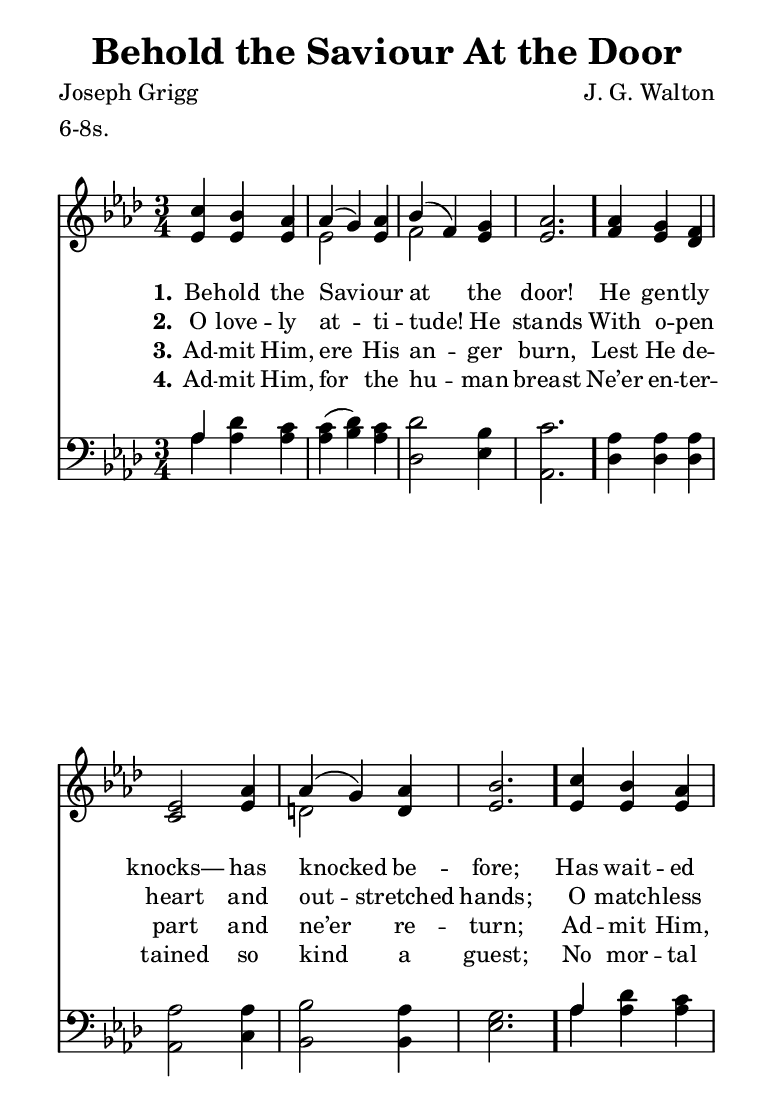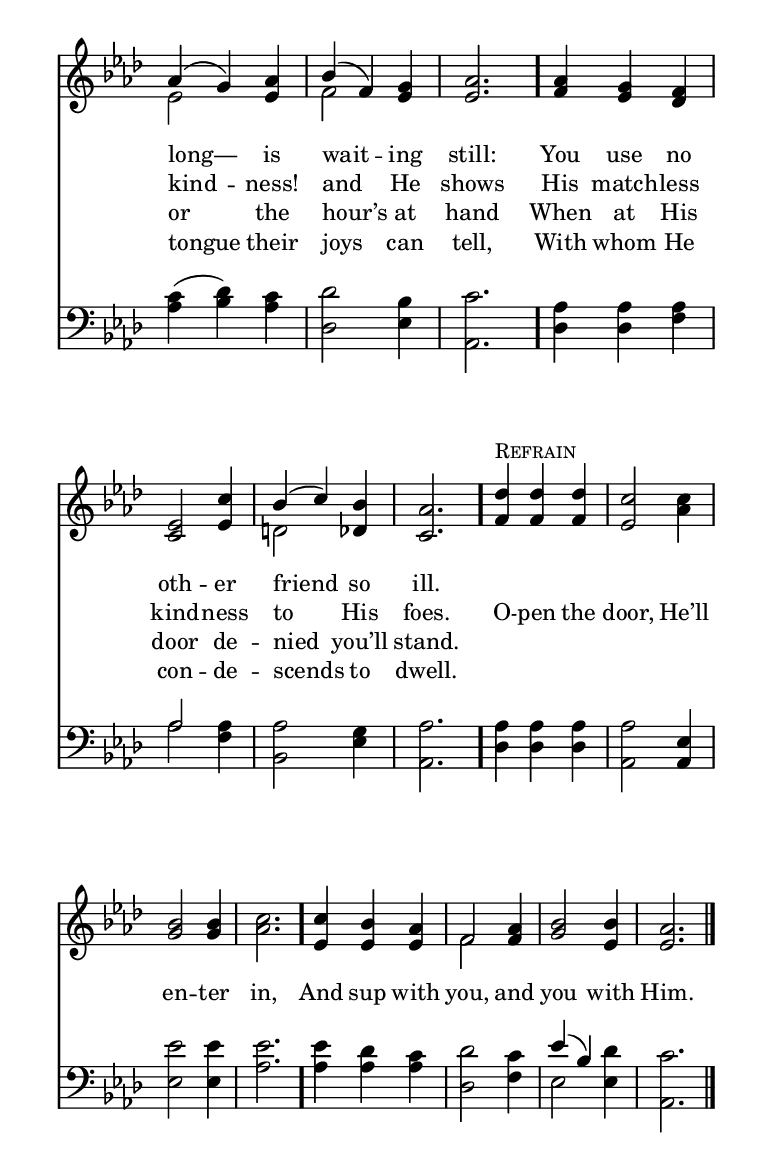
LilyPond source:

\include "common/global.ily"
\paper {
  \include "common/paper.ily"
  system-count = #(cond (is-eogsized 4) (#t #f))
}

\header{
  hymnnumber = "4"
  title = "Behold the Saviour At the Door"
  tunename = "St. Catherine"
  meter = "6-8s."
  poet = "Joseph Grigg"
  composer = "J. G. Walton"
  %copyright = ""
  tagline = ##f
}

patternA = { c4 c4 c4 | c4( c4) c4 | c4( c4) c4 | c2. \break } % Soprano 1
patternB = { c4 c4 c4 | c2      c4 | c4( c4) c4 | c2. \break } % Soprano 2
patternC = { c4 c4 c4 | c2      c4 | c2      c4 | c2. \break } % Alto 1 & Tenor / Bass 2
patternD = { c4 c4 c4 | c2      c4 | c2      c4 | c2. \break } % Alto 2
patternE = { c4 c4 c4 | c4( c4) c4 | c2      c4 | c2. \break } % Tenor / Bass 1

patternR = { c4 c4 c4 | c2      c4 | c2      c4 | c2. \break } % Soprano / Alto / Bass Refrain
patternS = { c4 c4 c4 | c2      c4 | c4( c4) c4 | c2. \break } % Tenor Refrain

global = {
  \include "common/overrides.ily"
  \override Staff.TimeSignature.style = #'numbered \time 3/4
  \once \override Score.MetronomeMark.transparent = ##t
  \tempo 4 = 96
  \key aes \major
  \autoBeamOff
}

notesSoprano = {
\global
\relative c'' {

  \changePitch \patternA { c bes aes   | aes g aes | bes f g   | aes }
  \changePitch \patternB { aes g f     | ees aes   | aes g aes | bes }
  \changePitch \patternA { c bes aes   | aes g aes | bes f g   | aes }
  \changePitch \patternB { aes g f     | ees c'    | bes c bes | aes }

  << s^\markup { \small \caps "Refrain" }
  \changePitch \patternR { des des des | c c       | bes bes   | c   } >>
  \changePitch \patternR { c bes aes   | f aes     | bes bes   | aes }
  \bar "|."

}
}

notesAlto = {
\global
\relative e' {

  \changePitch \patternC { ees ees ees | ees ees | f ees | ees }
  \changePitch \patternD { f ees des   | c ees   | d d   | ees }
  \changePitch \patternC { ees ees ees | ees ees | f ees | ees }
  \changePitch \patternD { f ees des   | c ees   | d des | c   }

  \changePitch \patternR { f f f       | ees aes | g g   | aes }
  \changePitch \patternR { ees ees ees | f f     | g ees | ees }

}
}

notesTenor = {
\global
\relative a {

  \changePitch \patternE { aes des c   | c des c | des bes     | c   }
  \changePitch \patternC { aes aes aes | aes aes | bes aes     | g   }
  \changePitch \patternE { aes des c   | c des c | des bes     | c   }
  \changePitch \patternC { aes aes aes | aes aes | aes g       | aes }

  \changePitch \patternR { aes aes aes | aes ees | ees' ees    | ees }
  \changePitch \patternS { ees des c   | des c   | ees bes des | c   }

}
}

notesBass = {
\global
\relative f {

  \changePitch \patternE { aes aes aes | aes bes aes | des, ees | aes, }
  \changePitch \patternC { des des des | aes c       | bes bes  | ees  }
  \changePitch \patternE { aes aes aes | aes bes aes | des, ees | aes, }
  \changePitch \patternC { des des f   | aes f       | bes, ees | aes, }

  \changePitch \patternR { des des des | aes aes     | ees' ees | aes  }
  \changePitch \patternR { aes aes aes | des, f      | ees ees  | aes, }

}
}

Refrain = \lyricmode {

  O -- pen the door, He’ll en -- ter in, \bar "."
  And sup with you, and you with Him. \bar "."

}

wordsA = \lyricmode {
\set stanza = "1."

  Be -- hold the Sav -- iour at the door! \bar "."
  He gen -- tly knocks— has knocked be -- fore; \bar "."
  Has wait -- ed long— is wait -- ing still: \bar "."
  You use no oth -- er friend so ill. \bar "."

}

wordsB = \lyricmode {
\set stanza = "2."

  O love -- ly at -- ti -- tude! He stands
  With o -- pen heart and out -- stretched hands;
  O match -- less kind -- ness! and He shows
  His match -- less kind -- ness to His foes.
  \Refrain
}

wordsC = \lyricmode {
\set stanza = "3."

  Ad -- mit Him, ere His an -- ger burn,
  Lest He de -- part and ne’er re -- turn;
  Ad -- mit Him, or the hour’s at hand
  When at His door de -- nied you’ll stand.

}

wordsD = \lyricmode {
\set stanza = "4."

  Ad -- mit Him, for the hu -- man breast
  Ne’er en -- ter -- tained so kind a guest;
  No mor -- tal tongue their joys can tell,
  With whom He con -- de -- scends to dwell.

}


\score {
  \context ChoirStaff <<
    \context Staff = upper <<
      \set Staff.autoBeaming = ##f
      \set ChoirStaff.systemStartDelimiter = #'SystemStartBar
      \set ChoirStaff.printPartCombineTexts = ##f
      \partcombine #'(2 . 9) \notesSoprano \notesAlto
      \context NullVoice = sopranos { \voiceOne << \notesSoprano >> }
      \context NullVoice = altos { \voiceTwo << \notesAlto >> }
      \context Lyrics = one   \lyricsto sopranos \wordsA
      \context Lyrics = two   \lyricsto sopranos \wordsB
      \context Lyrics = three \lyricsto sopranos \wordsC
      \context Lyrics = four  \lyricsto sopranos \wordsD
    >>
    \context Staff = men <<
      \set Staff.autoBeaming = ##f
      \clef bass
      \set ChoirStaff.printPartCombineTexts = ##f
      \partcombine #'(2 . 9) \notesTenor \notesBass
      \context NullVoice = tenors { \voiceOne << \notesTenor >> }
      \context NullVoice = basses { \voiceTwo << \notesBass >> }
    >>
  >>
  \layout {
    \include "common/layout.ily"
  }
  \midi{
    \include "common/midi.ily"
  }
}

\version "2.19.49"  % necessary for upgrading to future LilyPond versions.

% vi:set et ts=2 sw=2 ai nocindent syntax=lilypond:
